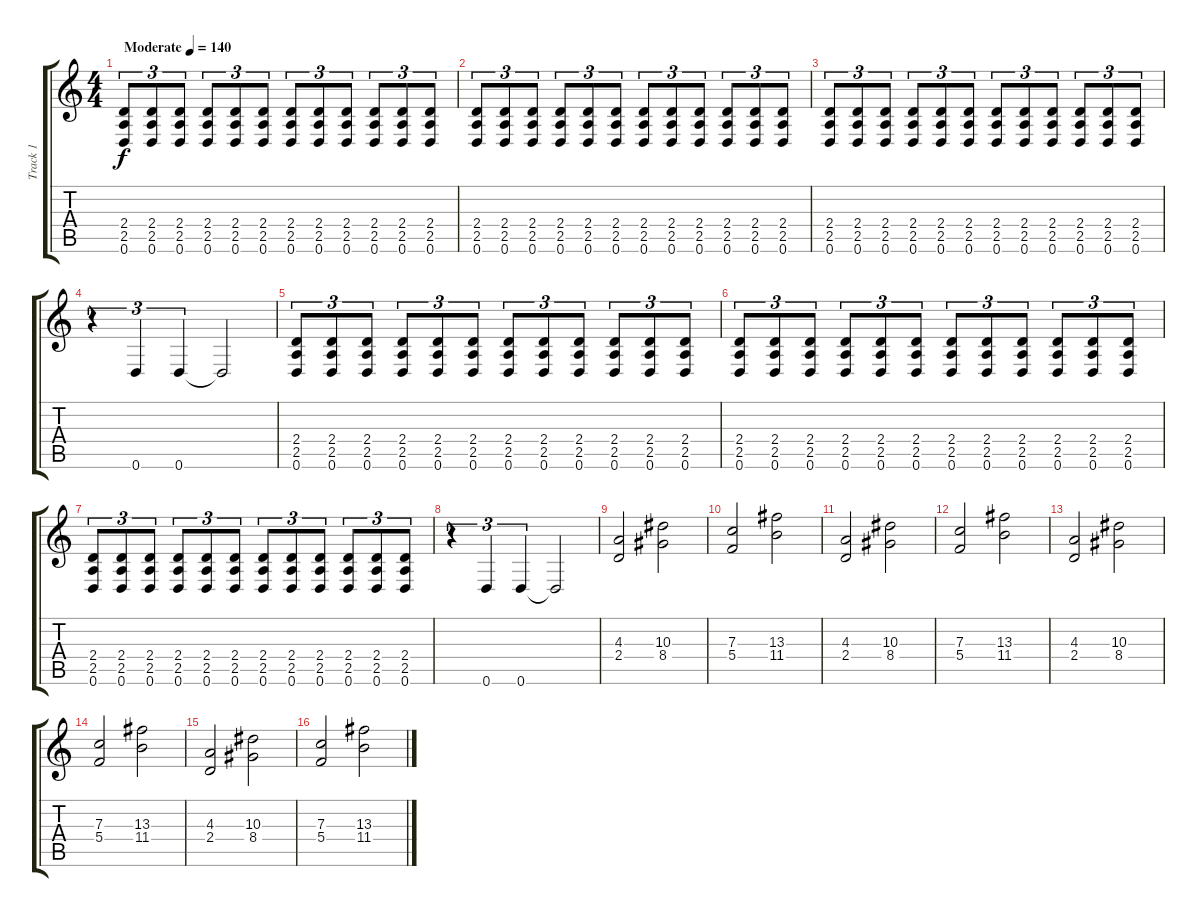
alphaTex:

\track ("Track 1" "Track 1") {instrument overdrivenguitar}
\staff {score tabs}
\tuning (D4 A3 F3 C3 G2 D2) {hide}
\ts (4 4)
\tempo (140 "Moderate")
\clef g2
\ks c
(2.4 2.5 0.6).8{tu (3 2) dy f instrument overdrivenguitar} (2.4 2.5 0.6).8{tu (3 2)} (2.4 2.5 0.6).8{tu (3 2)} (2.4 2.5 0.6).8{tu (3 2)} (2.4 2.5 0.6).8{tu (3 2)} (2.4 2.5 0.6).8{tu (3 2)} (2.4 2.5 0.6).8{tu (3 2)} (2.4 2.5 0.6).8{tu (3 2)} (2.4 2.5 0.6).8{tu (3 2)} (2.4 2.5 0.6).8{tu (3 2)} (2.4 2.5 0.6).8{tu (3 2)} (2.4 2.5 0.6).8{tu (3 2)} |
(2.4 2.5 0.6).8{tu (3 2)} (2.4 2.5 0.6).8{tu (3 2)} (2.4 2.5 0.6).8{tu (3 2)} (2.4 2.5 0.6).8{tu (3 2)} (2.4 2.5 0.6).8{tu (3 2)} (2.4 2.5 0.6).8{tu (3 2)} (2.4 2.5 0.6).8{tu (3 2)} (2.4 2.5 0.6).8{tu (3 2)} (2.4 2.5 0.6).8{tu (3 2)} (2.4 2.5 0.6).8{tu (3 2)} (2.4 2.5 0.6).8{tu (3 2)} (2.4 2.5 0.6).8{tu (3 2)} |
(2.4 2.5 0.6).8{tu (3 2)} (2.4 2.5 0.6).8{tu (3 2)} (2.4 2.5 0.6).8{tu (3 2)} (2.4 2.5 0.6).8{tu (3 2)} (2.4 2.5 0.6).8{tu (3 2)} (2.4 2.5 0.6).8{tu (3 2)} (2.4 2.5 0.6).8{tu (3 2)} (2.4 2.5 0.6).8{tu (3 2)} (2.4 2.5 0.6).8{tu (3 2)} (2.4 2.5 0.6).8{tu (3 2)} (2.4 2.5 0.6).8{tu (3 2)} (2.4 2.5 0.6).8{tu (3 2)} |
r.4{tu (3 2)} 0.6.4{tu (3 2)} 0.6.4{tu (3 2)} 0.6{t}.2 |
(2.4 2.5 0.6).8{tu (3 2)} (2.4 2.5 0.6).8{tu (3 2)} (2.4 2.5 0.6).8{tu (3 2)} (2.4 2.5 0.6).8{tu (3 2)} (2.4 2.5 0.6).8{tu (3 2)} (2.4 2.5 0.6).8{tu (3 2)} (2.4 2.5 0.6).8{tu (3 2)} (2.4 2.5 0.6).8{tu (3 2)} (2.4 2.5 0.6).8{tu (3 2)} (2.4 2.5 0.6).8{tu (3 2)} (2.4 2.5 0.6).8{tu (3 2)} (2.4 2.5 0.6).8{tu (3 2)} |
(2.4 2.5 0.6).8{tu (3 2)} (2.4 2.5 0.6).8{tu (3 2)} (2.4 2.5 0.6).8{tu (3 2)} (2.4 2.5 0.6).8{tu (3 2)} (2.4 2.5 0.6).8{tu (3 2)} (2.4 2.5 0.6).8{tu (3 2)} (2.4 2.5 0.6).8{tu (3 2)} (2.4 2.5 0.6).8{tu (3 2)} (2.4 2.5 0.6).8{tu (3 2)} (2.4 2.5 0.6).8{tu (3 2)} (2.4 2.5 0.6).8{tu (3 2)} (2.4 2.5 0.6).8{tu (3 2)} |
(2.4 2.5 0.6).8{tu (3 2)} (2.4 2.5 0.6).8{tu (3 2)} (2.4 2.5 0.6).8{tu (3 2)} (2.4 2.5 0.6).8{tu (3 2)} (2.4 2.5 0.6).8{tu (3 2)} (2.4 2.5 0.6).8{tu (3 2)} (2.4 2.5 0.6).8{tu (3 2)} (2.4 2.5 0.6).8{tu (3 2)} (2.4 2.5 0.6).8{tu (3 2)} (2.4 2.5 0.6).8{tu (3 2)} (2.4 2.5 0.6).8{tu (3 2)} (2.4 2.5 0.6).8{tu (3 2)} |
r.4{tu (3 2)} 0.6.4{tu (3 2)} 0.6.4{tu (3 2)} 0.6{t}.2 |
(4.3 2.4).2 (10.3 8.4).2 |
(7.3 5.4).2 (13.3 11.4).2 |
(4.3 2.4).2 (10.3 8.4).2 |
(7.3 5.4).2 (13.3 11.4).2 |
(4.3 2.4).2 (10.3 8.4).2 |
(7.3 5.4).2 (13.3 11.4).2 |
(4.3 2.4).2 (10.3 8.4).2 |
(7.3 5.4).2 (13.3 11.4).2
